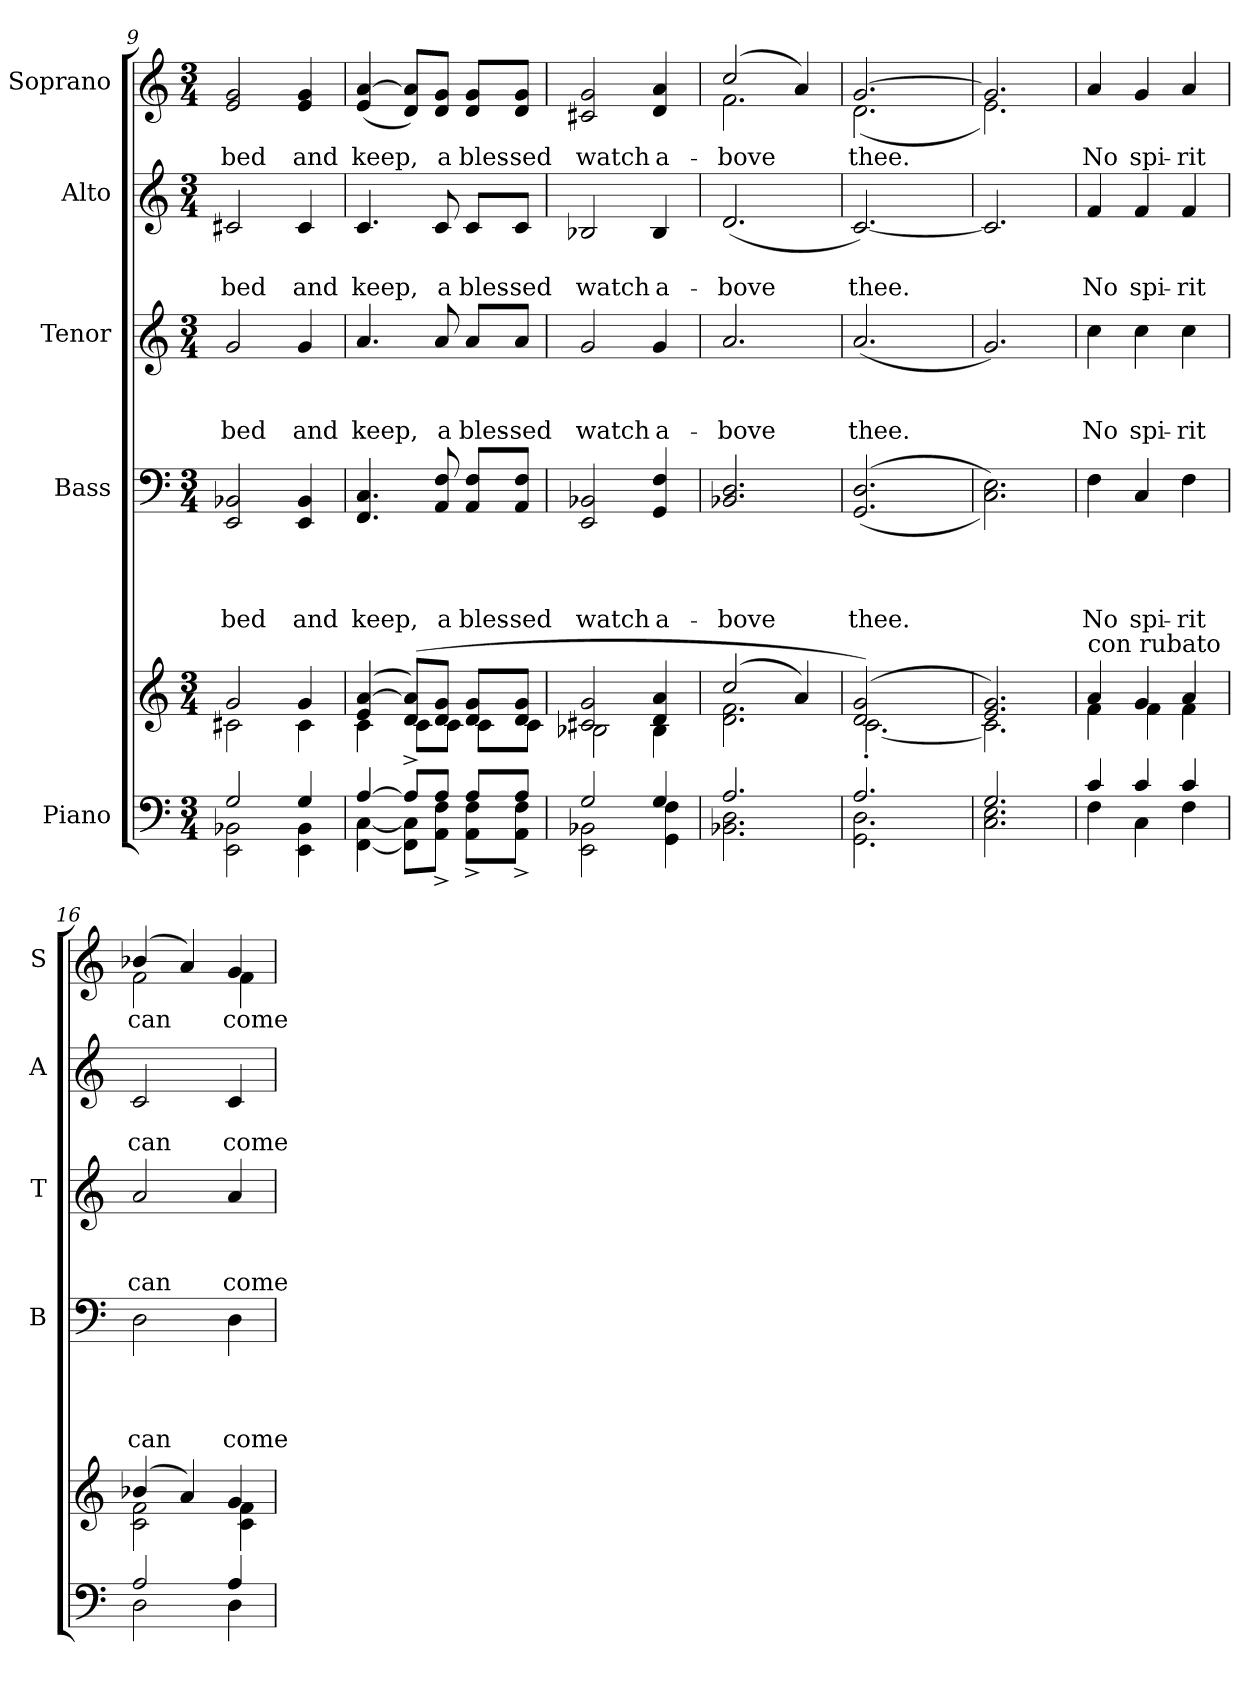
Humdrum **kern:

**kern	**kern	**kern	**text	**text	**text	**text	**kern	**text	**text	**text	**kern	**text	**text	**kern	**text
*part5	*part5	*part4	*part4	*part4	*part4	*part4	*part3	*part3	*part3	*part3	*part2	*part2	*part2	*part1	*part1
*staff6	*staff5	*staff4	*staff4	*staff4	*staff4	*staff4	*staff3	*staff3	*staff3	*staff3	*staff2	*staff2	*staff2	*staff1	*staff1
*I"Piano	*	*I"Bass	*	*	*	*	*I"Tenor	*	*	*	*I"Alto	*	*	*I"Soprano	*
*	*	*I'B	*	*	*	*	*I'T	*	*	*	*I'A	*	*	*I'S	*
!!LO:PB:g=z
*clefF4	*clefG2	*clefF4	*	*	*	*	*clefG2	*	*	*	*clefG2	*	*	*clefG2	*
*k[]	*k[]	*k[]	*	*	*	*	*k[]	*	*	*	*k[]	*	*	*k[]	*
*C:	*C:	*C:	*	*	*	*	*C:	*	*	*	*C:	*	*	*C:	*
*M3/4	*M3/4	*M3/4	*	*	*	*	*M3/4+3/4	*	*	*	*M3/4	*	*	*M3/4	*
=9	=9	=9	=9	=9	=9	=9	=9	=9	=9	=9	=9	=9	=9	=9	=9
*^	*^	*	*	*	*	*	*	*	*	*	*	*	*	*	*
!	!	!	!	!	!	!	!	!LO:LY:b	!	!	!	!LO:LY:b	!	!	!LO:LY:b	!	!LO:LY:b
2G/	2EE\ 2BB-X\	2g/	2c#X\	2EE/ 2BB-X/	.	.	.	bed	2g/	.	.	bed	2c#X/	.	bed	2e/ 2g/	bed
!	!	!	!	!	!	!	!	!LO:LY:b	!	!	!	!LO:LY:b	!	!	!LO:LY:b	!	!LO:LY:b
4G/	4EE\ 4BB-\	4g/	4c#\	4EE/ 4BB-/	.	.	.	and	4g/	.	.	and	4c#/	.	and	4e/ 4g/	and
=10	=10	=10	=10	=10	=10	=10	=10	=10	=10	=10	=10	=10	=10	=10	=10	=10	=10
!	!	!	!	!	!	!	!	!LO:LY:b	!	!	!	!LO:LY:b	!	!	!LO:LY:b	!	!LO:LY:b
[>4A/	[<4FF\ [<4C\	(4e/ [>4a/	4c\	4.FF/ 4.C/	.	.	.	keep,	4.a/	.	.	keep,	4.c/	.	keep,	(<4e/ [>4a/	keep,
8A^>/L]	8FF\] 8C\]L	(8d/ 8a/]L)	8c\L	.	.	.	.	.	.	.	.	.	.	.	.	8d/ 8a/]L)	.
!	!	!	!	!	!	!	!	!LO:LY:b	!	!	!	!LO:LY:b	!	!	!LO:LY:b	!	!LO:LY:b
8A/J	8AA\^< 8F\^<J	8d/ 8g/J	8c\J	8AA/ 8F/	.	.	.	a	8a/	.	.	a	8c/	.	a	8d/ 8g/J	a
!	!	!	!	!	!	!	!	!LO:LY:b	!	!	!	!LO:LY:b	!	!	!LO:LY:b	!	!LO:LY:b
8A/L	8AA\^< 8F\^<L	8d/ 8g/L	8c\L	8AA/ 8F/L	.	.	.	bles-	8a/L	.	.	bles-	8c/L	.	bles-	8d/ 8g/L	bles-
!	!	!	!	!	!	!	!	!LO:LY:b:rj	!	!	!	!LO:LY:b:rj	!	!	!LO:LY:b:rj	!	!LO:LY:b:rj
8A/J	8AA\^< 8F\^<J	8d/ 8g/J	8c\J	8AA/ 8F/J	.	.	.	-sed	8a/J	.	.	-sed	8c/J	.	-sed	8d/ 8g/J	-sed
=11	=11	=11	=11	=11	=11	=11	=11	=11	=11	=11	=11	=11	=11	=11	=11	=11	=11
!	!	!	!	!	!	!	!	!LO:LY:b	!	!	!	!LO:LY:b	!	!	!LO:LY:b	!	!LO:LY:b
2G/	2EE\ 2BB-X\	2c#X/ 2g/	2B-X\	2EE/ 2BB-X/	.	.	.	watch	2g/	.	.	watch	2B-X/	.	watch	2c#X/ 2g/	watch
!	!	!	!	!	!	!	!	!LO:LY:b	!	!	!	!LO:LY:b	!	!	!LO:LY:b	!	!LO:LY:b
4G/	4GG\ 4F\	4d/ 4a/	4B-\	4GG/ 4F/	.	.	.	a-	4g/	.	.	a-	4B-/	.	a-	4d/ 4a/	a-
=12	=12	=12	=12	=12	=12	=12	=12	=12	=12	=12	=12	=12	=12	=12	=12	=12	=12
!	!	!	!	!	!	!	!	!LO:LY:b	!	!	!	!LO:LY:b	!	!	!LO:LY:b	!	!LO:LY:b
*	*	*	*	*	*	*	*	*	*	*	*	*	*	*	*	*^	*
2.A/	2.BB-X\ 2.D\	(2cc/	(2.d\ 2.f\	2.BB-X/ 2.D/	.	.	.	-bove	2.a/	.	.	-bove	(<2.d/	.	-bove	(2cc/	2.f\	-bove
.	.	4a/)	.	.	.	.	.	.	.	.	.	.	.	.	.	4a/)	.	.
=13	=13	=13	=13	=13	=13	=13	=13	=13	=13	=13	=13	=13	=13	=13	=13	=13	=13	=13
!	!	!	!	!	!	!	!	!LO:LY:b	!	!	!	!LO:LY:b	!	!	!LO:LY:b	!	!	!LO:LY:b
2.A/	2.GG\ 2.D\	(2d/ 2g/)	[<2.c'<\	((<2.GG/ 2.D/	.	.	.	thee.	(<2.a/	.	.	thee.	[<2.c/)	.	thee.	[>2.g/	(<2.d\	thee.
.	.	4ryy	.	.	.	.	.	.	.	.	.	.	.	.	.	.	.	.
=14	=14	=14	=14	=14	=14	=14	=14	=14	=14	=14	=14	=14	=14	=14	=14	=14	=14	=14
2.G/	2.C\ 2.E\	2.e/ 2.g/)	2.c\]	2.C\ 2.E\))	.	.	.	.	2.g/)	.	.	.	2.c/]	.	.	2.g/]	2.e\)	.
=15	=15	=15	=15	=15	=15	=15	=15	=15	=15	=15	=15	=15	=15	=15	=15	=15	=15	=15
!	!	!LO:TX:a:t=con rubato	!	!	!	!	!	!	!	!	!	!	!	!	!	!	!	!
!	!	!	!	!	!	!	!	!LO:LY:b	!	!	!	!LO:LY:b	!	!	!LO:LY:b	!	!	!LO:LY:b
*	*	*	*	*	*	*	*	*	*	*	*	*	*	*	*	*v	*v	*
4F\	4c/	4a/	4f\	4F\	.	.	.	No	4cc\	.	.	No	4f/	.	No	4a/	No
!	!	!	!	!	!	!	!	!LO:LY:b	!	!	!	!LO:LY:b	!	!	!LO:LY:b	!	!LO:LY:b
4c/	4C\	4g/	4f\	4C/	.	.	.	spi-	4cc\	.	.	spi-	4f/	.	spi-	4g/	spi-
!	!	!	!	!	!	!	!	!LO:LY:b	!	!	!	!LO:LY:b	!	!	!LO:LY:b	!	!LO:LY:b
4F\	4c/	4a/	4f\	4F\	.	.	.	-rit	4cc\	.	.	-rit	4f/	.	-rit	4a/	-rit
=16	=16	=16	=16	=16	=16	=16	=16	=16	=16	=16	=16	=16	=16	=16	=16	=16	=16
!	!	!	!	!	!	!	!	!LO:LY:b	!	!	!	!LO:LY:b	!	!	!LO:LY:b	!	!LO:LY:b
*	*	*	*	*	*	*	*	*	*	*	*	*	*	*	*	*^	*
2A/	2D\	(4b-X/	2c\ 2f\	2D\	.	.	.	can	2a/	.	.	can	2c/	.	can	(4b-X/	2f\	can
.	.	4a/)	.	.	.	.	.	.	.	.	.	.	.	.	.	4a/)	.	.
!	!	!	!	!	!	!	!	!LO:LY:b	!	!	!	!LO:LY:b	!	!	!LO:LY:b	!	!	!LO:LY:b
4A/	4D\	4g/	4c\ 4f\	4D\	.	.	.	come	4a/	.	.	come	4c/	.	come	4g/	4f\	come
*v	*v	*	*	*	*	*	*	*	*	*	*	*	*	*	*	*v	*v	*
*	*v	*v	*	*	*	*	*	*	*	*	*	*	*	*	*	*
=	=	=	=	=	=	=	=	=	=	=	=	=	=	=	=
*-	*-	*-	*-	*-	*-	*-	*-	*-	*-	*-	*-	*-	*-	*-	*-
